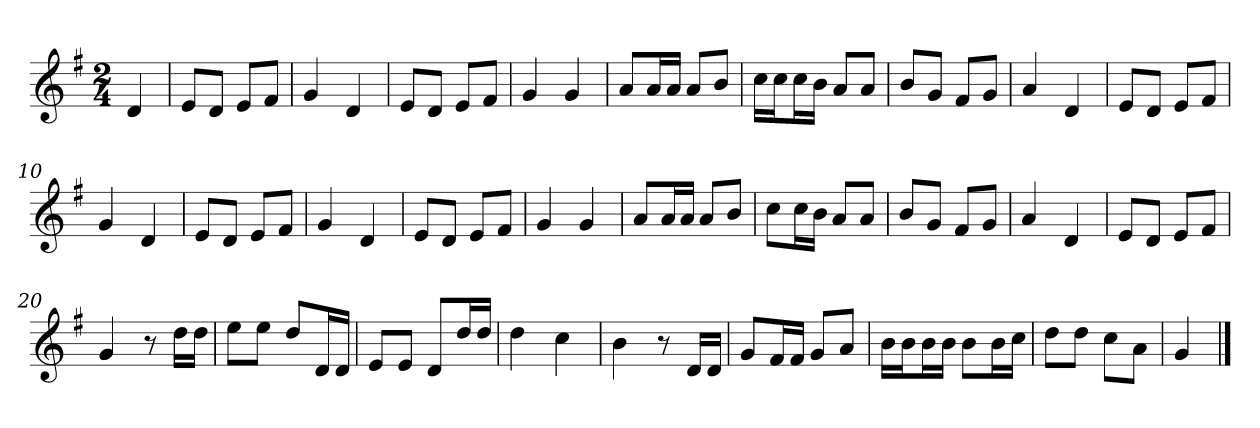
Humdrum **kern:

**kern
*part1
*staff1
*k[f#]
*M2/4
*MM120
=
4d
=1
8eL
8dJ
8eL
8f#J
=2
4g
4d
=3
8eL
8dJ
8eL
8f#J
=4
4g
4g
=5
8aL
16aL
16aJJ
8aL
8bJ
=6
16ccLL
16ccJ
16ccL
16bJJ
8aL
8aJ
=7
8bL
8gJ
8f#L
8gJ
=8
4a
4d
=9
8eL
8dJ
8eL
8f#J
=10
4g
4d
=11
8eL
8dJ
8eL
8f#J
=12
4g
4d
=13
8eL
8dJ
8eL
8f#J
=14
4g
4g
=15
8aL
16aL
16aJJ
8aL
8bJ
=16
8ccL
16ccL
16bJJ
8aL
8aJ
=17
8bL
8gJ
8f#L
8gJ
=18
4a
4d
=19
8eL
8dJ
8eL
8f#J
=20
4g
8r
16ddLL
16ddJJ
=21
8eeL
8eeJ
8ddL
16dL
16dJJ
=22
8eL
8eJ
8dL
16ddL
16ddJJ
=23
4dd
4cc
=24
4b
8r
16dLL
16dJJ
=25
8gL
16f#L
16f#JJ
8gL
8aJ
=26
16bLL
16bJ
16bL
16bJJ
8bL
16bL
16ccJJ
=27
8ddL
8ddJ
8ccL
8aJ
=28
4g
==
*-
